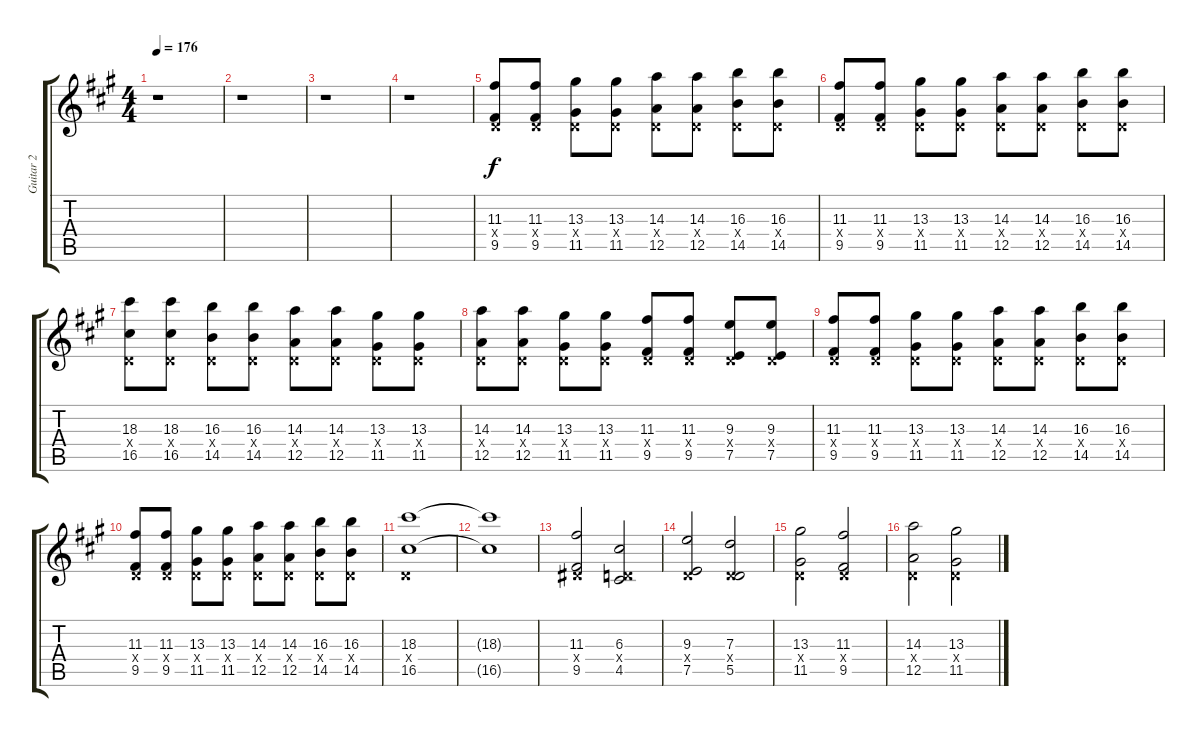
\track ("Guitar 2" "Guitar 2") {instrument distortionguitar}
\staff {score tabs}
\tuning (E4 B3 G3 D3 A2 D2) {hide}
\ts (4 4)
\tempo 176
\clef g2
\ks a
r.1{dy f} |
r.1 |
r.1 |
r.1 |
(11.3 0.4{x} 9.5).8 (11.3 0.4{x} 9.5).8 (13.3 0.4{x} 11.5).8 (13.3 0.4{x} 11.5).8 (14.3 0.4{x} 12.5).8 (14.3 0.4{x} 12.5).8 (16.3 0.4{x} 14.5).8 (16.3 0.4{x} 14.5).8 |
(11.3 0.4{x} 9.5).8 (11.3 0.4{x} 9.5).8 (13.3 0.4{x} 11.5).8 (13.3 0.4{x} 11.5).8 (14.3 0.4{x} 12.5).8 (14.3 0.4{x} 12.5).8 (16.3 0.4{x} 14.5).8 (16.3 0.4{x} 14.5).8 |
(18.3 0.4{x} 16.5).8 (18.3 0.4{x} 16.5).8 (16.3 0.4{x} 14.5).8 (16.3 0.4{x} 14.5).8 (14.3 0.4{x} 12.5).8 (14.3 0.4{x} 12.5).8 (13.3 0.4{x} 11.5).8 (13.3 0.4{x} 11.5).8 |
(14.3 0.4{x} 12.5).8 (14.3 0.4{x} 12.5).8 (13.3 0.4{x} 11.5).8 (13.3 0.4{x} 11.5).8 (11.3 0.4{x} 9.5).8 (11.3 0.4{x} 9.5).8 (9.3 0.4{x} 7.5).8 (9.3 0.4{x} 7.5).8 |
(11.3 0.4{x} 9.5).8 (11.3 0.4{x} 9.5).8 (13.3 0.4{x} 11.5).8 (13.3 0.4{x} 11.5).8 (14.3 0.4{x} 12.5).8 (14.3 0.4{x} 12.5).8 (16.3 0.4{x} 14.5).8 (16.3 0.4{x} 14.5).8 |
(11.3 0.4{x} 9.5).8 (11.3 0.4{x} 9.5).8 (13.3 0.4{x} 11.5).8 (13.3 0.4{x} 11.5).8 (14.3 0.4{x} 12.5).8 (14.3 0.4{x} 12.5).8 (16.3 0.4{x} 14.5).8 (16.3 0.4{x} 14.5).8 |
(18.3 0.4{x} 16.5).1 |
(18.3{t} 16.5{t}).1 |
(11.3 1.4{x} 9.5).2 (6.3 0.4{x} 4.5).2 |
(9.3 0.4{x} 7.5).2 (7.3 0.4{x} 5.5).2 |
(13.3 0.4{x} 11.5).2 (11.3 0.4{x} 9.5).2 |
(14.3 0.4{x} 12.5).2 (13.3 0.4{x} 11.5).2
